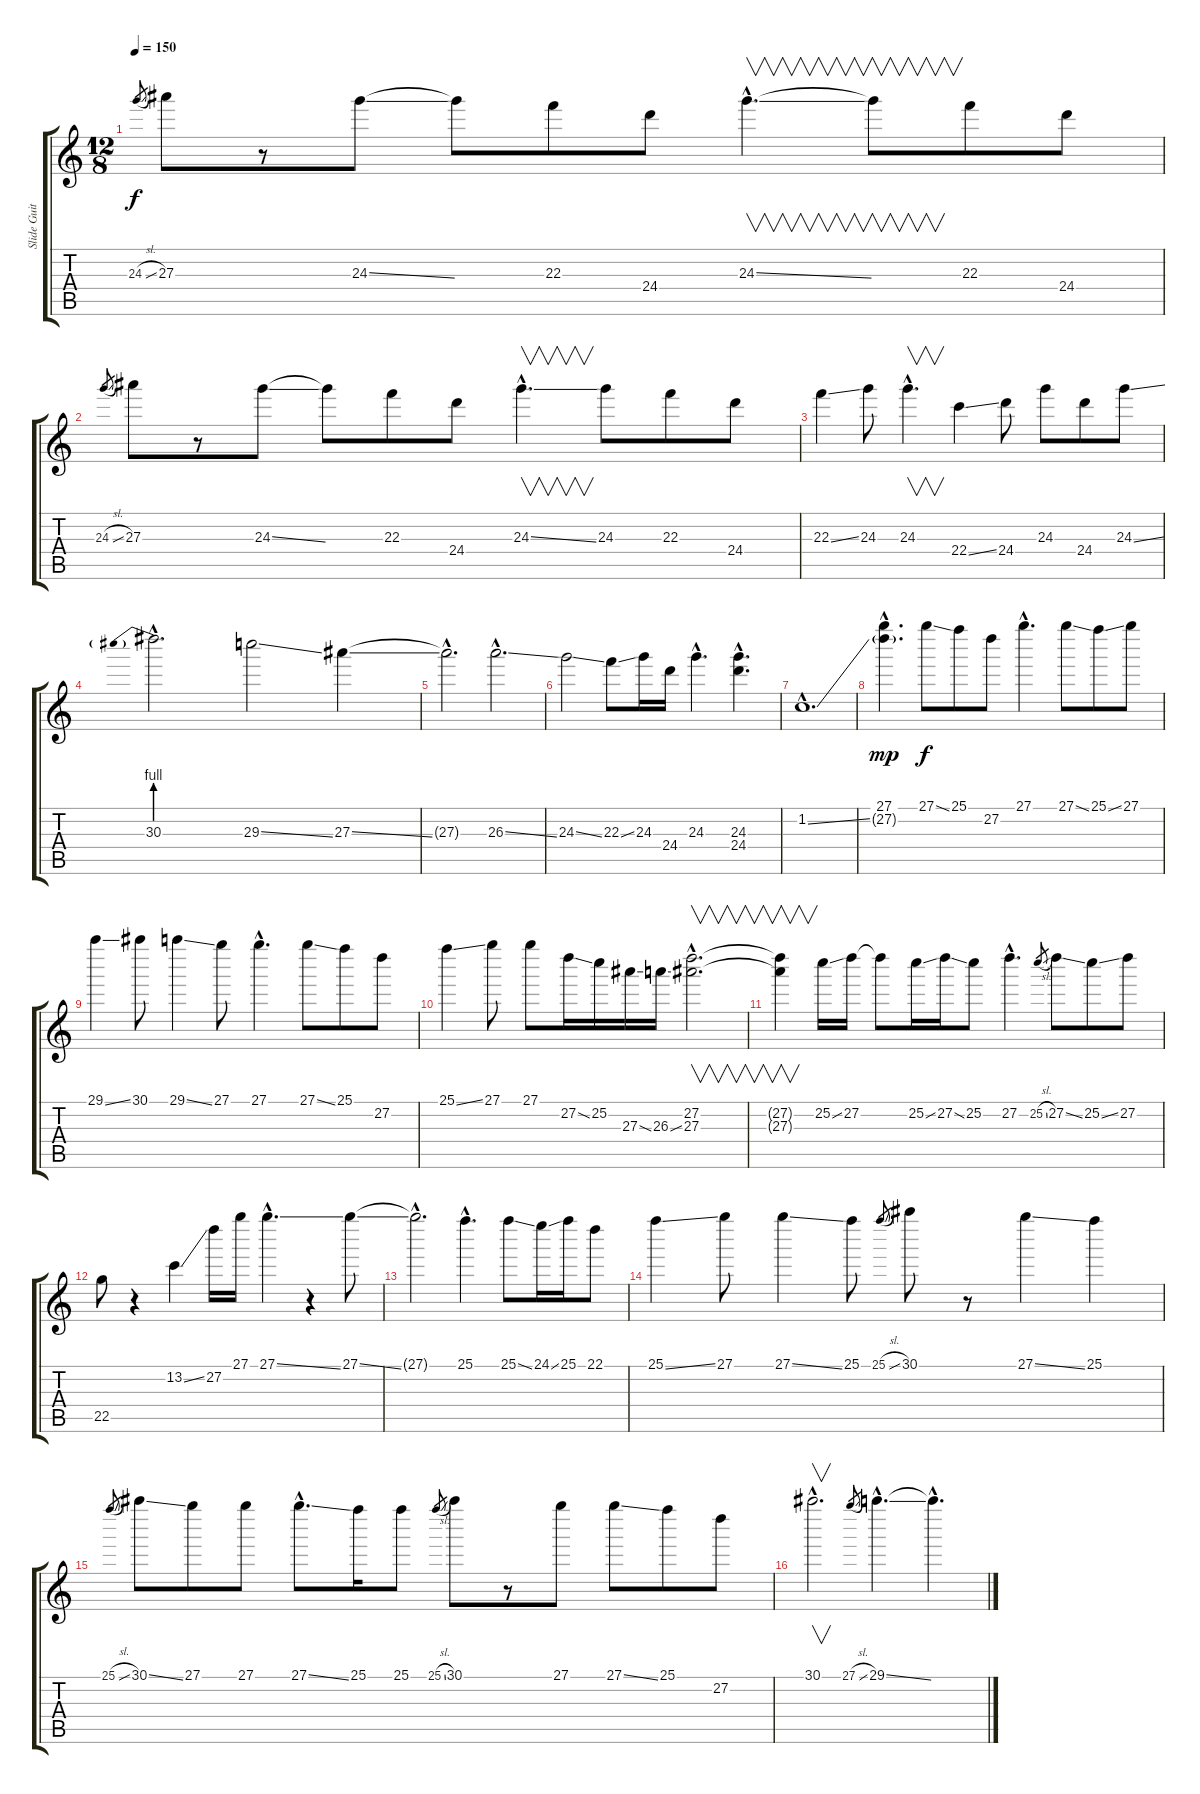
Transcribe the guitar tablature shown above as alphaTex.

\track ("Slide Guitare 1" "Slide Guit") {instrument electricguitarclean}
\staff {score tabs}
\tuning (E4 B3 G3 D3 A2 E2) {hide}
\ts (12 8)
\tempo 150
\clef g2
\ks c
24.3{sl}.8{gr dy f} 27.3.8 r.8 24.3{ss}.8 24.3{t}.8 22.3.8 24.4.8 24.3{ss hac}.4{v d} 24.3{t}.8{v} 22.3.8 24.4.8 |
24.3{sl}.8{gr} 27.3.8 r.8 24.3{ss}.8 24.3{t}.8 22.3.8 24.4.8 24.3{ss hac}.4{v d} 24.3.8 22.3.8 24.4.8 |
22.3{ss}.4 24.3.8 24.3{hac}.4{v d} 22.4{ss}.4 24.4.8 24.3.8 24.4.8 24.3{ss}.8 |
30.3{be (prebend 0 4 60 4) hac}.2{d} 29.3{ss}.2 27.3{ss}.4 |
27.3{hac t}.2{d} 26.3{ss hac}.2{d} |
24.3{ss}.2 22.3{ss}.8 24.3.16 24.4.16 24.3{hac}.4{d} (24.3{hac} 24.4{hac}).4{d} |
1.2{ss hac}.1{d} |
(27.1{hac} 27.2{g hac}).4{d dy mp} 27.1{ss}.8{dy f} 25.1.8 27.2.8 27.1{hac}.4{d} 27.1{ss}.8 25.1{ss}.8 27.1.8 |
29.1{ss}.4 30.1.8 29.1{ss}.4 27.1.8 27.1{hac}.4{d} 27.1{ss}.8 25.1.8 27.2.8 |
25.1{ss}.4 27.1.8 27.1.8 27.2{ss}.16 25.2.16 27.3{ss}.16 26.3{ss}.16 (27.2{hac} 27.3{hac}).2{v d} |
(27.2{t} 27.3{t}).4{v} 25.2{ss}.16 27.2.16 27.2{t}.8 25.2{ss}.16 27.2{ss}.16 25.2.8 27.2{hac}.4{d} 25.2{sl}.8{gr} 27.2{ss}.8 25.2{ss}.8 27.2.8 |
22.5.8 r.4 13.2{ss}.4 27.2.16 27.1.16 27.1{ss hac}.4{d} r.4 27.1{ss}.8 |
27.1{hac t}.2{d} 25.1{hac}.4{d} 25.1{ss}.8 24.1{ss}.16 25.1.16 22.1.8 |
25.1{ss}.4 27.1.8 27.1{ss}.4 25.1.8 25.1{sl}.8{gr} 30.1.8 r.8 27.1{ss}.4 25.1.4 |
25.1{sl}.8{gr} 30.1{ss}.8 27.1.8 27.1.8 27.1{ss hac}.8{d} 25.1.16 25.1.8 25.1{sl}.8{gr} 30.1.8 r.8 27.1.8 27.1{ss}.8 25.1.8 27.2.8 |
30.1{hac}.2{v d} 27.1{sl}.8{gr} 29.1{ss hac}.4{d} 29.1{hac t}.4{d}
